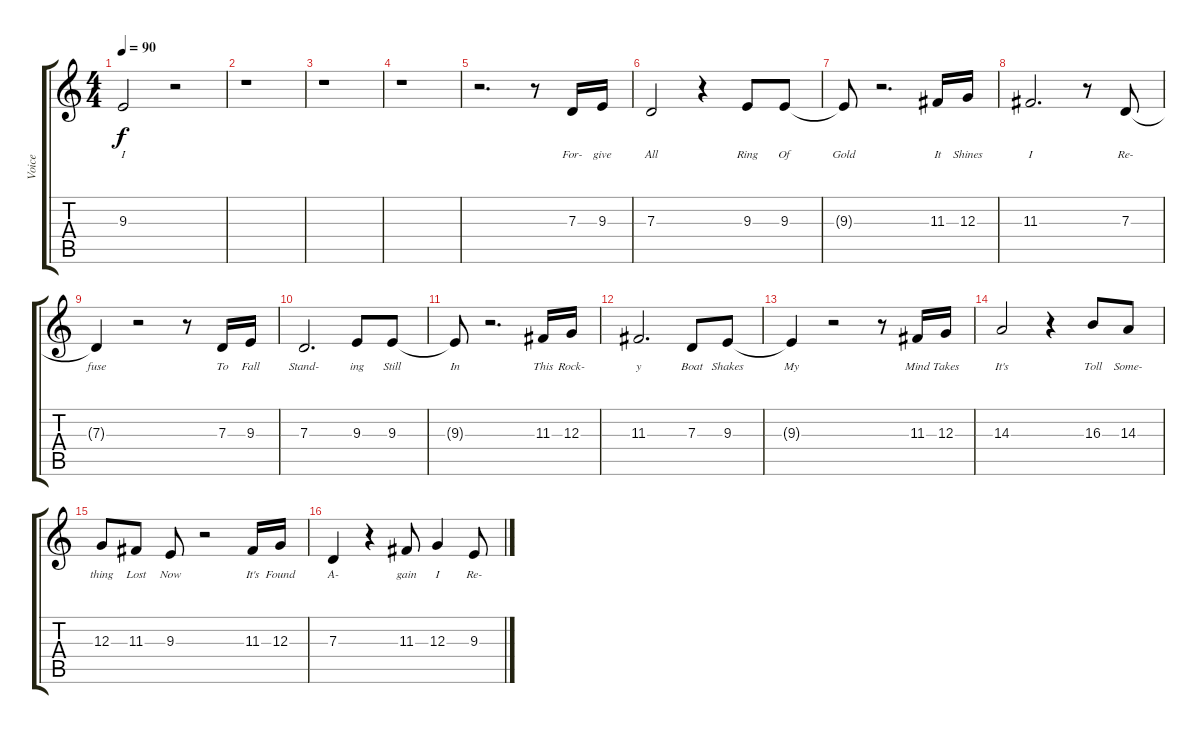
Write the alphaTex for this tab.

\track ("Voice" "Voice") {instrument clarinet}
\staff {score tabs}
\tuning (E4 B3 G3 D3 A2 E2) {hide}
\ts (4 4)
\tempo 90
\clef g2
\ks c
9.3{t}.2{lyrics (0 "I") lyrics (1 "") lyrics (2 "") lyrics (3 "") lyrics (4 "") dy f} r.2 |
r.1 |
r.1 |
r.1 |
r.2{d} r.8 7.3.16{lyrics (0 "For-") lyrics (1 "") lyrics (2 "") lyrics (3 "") lyrics (4 "")} 9.3.16{lyrics (0 "give") lyrics (1 "") lyrics (2 "") lyrics (3 "") lyrics (4 "")} |
7.3.2{lyrics (0 "All") lyrics (1 "") lyrics (2 "") lyrics (3 "") lyrics (4 "")} r.4 9.3.8{lyrics (0 "Ring") lyrics (1 "") lyrics (2 "") lyrics (3 "") lyrics (4 "")} 9.3.8{lyrics (0 "Of") lyrics (1 "") lyrics (2 "") lyrics (3 "") lyrics (4 "")} |
9.3{t}.8{lyrics (0 "Gold") lyrics (1 "") lyrics (2 "") lyrics (3 "") lyrics (4 "")} r.2{d} 11.3.16{lyrics (0 "It") lyrics (1 "") lyrics (2 "") lyrics (3 "") lyrics (4 "")} 12.3.16{lyrics (0 "Shines") lyrics (1 "") lyrics (2 "") lyrics (3 "") lyrics (4 "")} |
11.3.2{d lyrics (0 "I") lyrics (1 "") lyrics (2 "") lyrics (3 "") lyrics (4 "")} r.8 7.3.8{lyrics (0 "Re-") lyrics (1 "") lyrics (2 "") lyrics (3 "") lyrics (4 "")} |
7.3{t}.4{lyrics (0 "fuse") lyrics (1 "") lyrics (2 "") lyrics (3 "") lyrics (4 "")} r.2 r.8 7.3.16{lyrics (0 "To") lyrics (1 "") lyrics (2 "") lyrics (3 "") lyrics (4 "")} 9.3.16{lyrics (0 "Fall") lyrics (1 "") lyrics (2 "") lyrics (3 "") lyrics (4 "")} |
7.3.2{d lyrics (0 "Stand-") lyrics (1 "") lyrics (2 "") lyrics (3 "") lyrics (4 "")} 9.3.8{lyrics (0 "ing") lyrics (1 "") lyrics (2 "") lyrics (3 "") lyrics (4 "")} 9.3.8{lyrics (0 "Still") lyrics (1 "") lyrics (2 "") lyrics (3 "") lyrics (4 "")} |
9.3{t}.8{lyrics (0 "In") lyrics (1 "") lyrics (2 "") lyrics (3 "") lyrics (4 "")} r.2{d} 11.3.16{lyrics (0 "This") lyrics (1 "") lyrics (2 "") lyrics (3 "") lyrics (4 "")} 12.3.16{lyrics (0 "Rock-") lyrics (1 "") lyrics (2 "") lyrics (3 "") lyrics (4 "")} |
11.3.2{d lyrics (0 "y") lyrics (1 "") lyrics (2 "") lyrics (3 "") lyrics (4 "")} 7.3.8{lyrics (0 "Boat") lyrics (1 "") lyrics (2 "") lyrics (3 "") lyrics (4 "")} 9.3.8{lyrics (0 "Shakes") lyrics (1 "") lyrics (2 "") lyrics (3 "") lyrics (4 "")} |
9.3{t}.4{lyrics (0 "My") lyrics (1 "") lyrics (2 "") lyrics (3 "") lyrics (4 "")} r.2 r.8 11.3.16{lyrics (0 "Mind") lyrics (1 "") lyrics (2 "") lyrics (3 "") lyrics (4 "")} 12.3.16{lyrics (0 "Takes") lyrics (1 "") lyrics (2 "") lyrics (3 "") lyrics (4 "")} |
14.3.2{lyrics (0 "It's") lyrics (1 "") lyrics (2 "") lyrics (3 "") lyrics (4 "")} r.4 16.3.8{lyrics (0 "Toll") lyrics (1 "") lyrics (2 "") lyrics (3 "") lyrics (4 "")} 14.3.8{lyrics (0 "Some-") lyrics (1 "") lyrics (2 "") lyrics (3 "") lyrics (4 "")} |
12.3.8{lyrics (0 "thing") lyrics (1 "") lyrics (2 "") lyrics (3 "") lyrics (4 "")} 11.3.8{lyrics (0 "Lost") lyrics (1 "") lyrics (2 "") lyrics (3 "") lyrics (4 "")} 9.3.8{lyrics (0 "Now") lyrics (1 "") lyrics (2 "") lyrics (3 "") lyrics (4 "")} r.2 11.3.16{lyrics (0 "It's") lyrics (1 "") lyrics (2 "") lyrics (3 "") lyrics (4 "")} 12.3.16{lyrics (0 "Found") lyrics (1 "") lyrics (2 "") lyrics (3 "") lyrics (4 "")} |
7.3.4{lyrics (0 "A-") lyrics (1 "") lyrics (2 "") lyrics (3 "") lyrics (4 "")} r.4 11.3.8{lyrics (0 "gain") lyrics (1 "") lyrics (2 "") lyrics (3 "") lyrics (4 "")} 12.3.4{lyrics (0 "I") lyrics (1 "") lyrics (2 "") lyrics (3 "") lyrics (4 "")} 9.3.8{lyrics (0 "Re-") lyrics (1 "") lyrics (2 "") lyrics (3 "") lyrics (4 "")}
